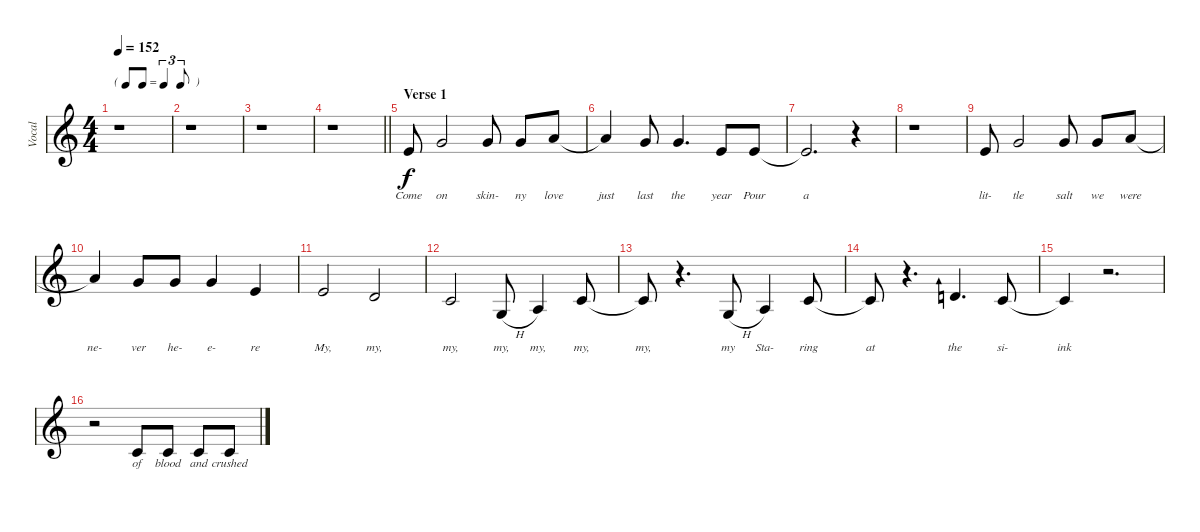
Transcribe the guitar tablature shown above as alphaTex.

\track ("Vocal" "Vocal") {instrument altosax}
\staff {score}
\tuning (E4 B3 G3 D3 A2 E2) {hide}
\ts (4 4)
\tf triplet8th
\tempo 152
\clef g2
\ks c
r.1{dy f} |
r.1 |
r.1 |
\barLineRight lightlight
r.1 |
\section ("" "Verse 1")
5.2.8{lyrics (0 "Come") lyrics (1 "") lyrics (2 "") lyrics (3 "") lyrics (4 "")} 3.1.2{lyrics (0 "on") lyrics (1 "") lyrics (2 "") lyrics (3 "") lyrics (4 "")} 3.1.8{lyrics (0 "skin-") lyrics (1 "") lyrics (2 "") lyrics (3 "") lyrics (4 "")} 3.1.8{lyrics (0 "ny") lyrics (1 "") lyrics (2 "") lyrics (3 "") lyrics (4 "")} 5.1.8{lyrics (0 "love") lyrics (1 "") lyrics (2 "") lyrics (3 "") lyrics (4 "")} |
5.1{t}.4{lyrics (0 "just") lyrics (1 "") lyrics (2 "") lyrics (3 "") lyrics (4 "")} 3.1.8{lyrics (0 "last") lyrics (1 "") lyrics (2 "") lyrics (3 "") lyrics (4 "")} 3.1.4{d lyrics (0 "the") lyrics (1 "") lyrics (2 "") lyrics (3 "") lyrics (4 "")} 0.1.8{lyrics (0 "year") lyrics (1 "") lyrics (2 "") lyrics (3 "") lyrics (4 "")} 0.1.8{lyrics (0 "Pour") lyrics (1 "") lyrics (2 "") lyrics (3 "") lyrics (4 "")} |
0.1{t}.2{d lyrics (0 "a") lyrics (1 "") lyrics (2 "") lyrics (3 "") lyrics (4 "")} r.4 |
r.1 |
0.1.8{lyrics (0 "lit-") lyrics (1 "") lyrics (2 "") lyrics (3 "") lyrics (4 "")} 3.1.2{lyrics (0 "tle") lyrics (1 "") lyrics (2 "") lyrics (3 "") lyrics (4 "")} 3.1.8{lyrics (0 "salt") lyrics (1 "") lyrics (2 "") lyrics (3 "") lyrics (4 "")} 3.1.8{lyrics (0 "we") lyrics (1 "") lyrics (2 "") lyrics (3 "") lyrics (4 "")} 5.1.8{lyrics (0 "were") lyrics (1 "") lyrics (2 "") lyrics (3 "") lyrics (4 "")} |
5.1{t}.4{lyrics (0 "ne-") lyrics (1 "") lyrics (2 "") lyrics (3 "") lyrics (4 "")} 3.1.8{lyrics (0 "ver") lyrics (1 "") lyrics (2 "") lyrics (3 "") lyrics (4 "")} 3.1.8{lyrics (0 "he-") lyrics (1 "") lyrics (2 "") lyrics (3 "") lyrics (4 "")} 3.1.4{lyrics (0 "e-") lyrics (1 "") lyrics (2 "") lyrics (3 "") lyrics (4 "")} 0.1.4{lyrics (0 "re") lyrics (1 "") lyrics (2 "") lyrics (3 "") lyrics (4 "")} |
0.1.2{lyrics (0 "My,") lyrics (1 "") lyrics (2 "") lyrics (3 "") lyrics (4 "")} 3.2.2{lyrics (0 "my,") lyrics (1 "") lyrics (2 "") lyrics (3 "") lyrics (4 "")} |
1.2.2{lyrics (0 "my,") lyrics (1 "") lyrics (2 "") lyrics (3 "") lyrics (4 "")} 0.3{h}.8{lyrics (0 "my,") lyrics (1 "") lyrics (2 "") lyrics (3 "") lyrics (4 "")} 2.3.4{lyrics (0 "my,") lyrics (1 "") lyrics (2 "") lyrics (3 "") lyrics (4 "")} 1.2.8{lyrics (0 "my,") lyrics (1 "") lyrics (2 "") lyrics (3 "") lyrics (4 "")} |
1.2{t}.8{lyrics (0 "my,") lyrics (1 "") lyrics (2 "") lyrics (3 "") lyrics (4 "")} r.4{d} 0.3{h}.8{lyrics (0 "my") lyrics (1 "") lyrics (2 "") lyrics (3 "") lyrics (4 "")} 2.3.4{lyrics (0 "Sta-") lyrics (1 "") lyrics (2 "") lyrics (3 "") lyrics (4 "")} 1.2.8{lyrics (0 "ring") lyrics (1 "") lyrics (2 "") lyrics (3 "") lyrics (4 "")} |
1.2{t}.8{lyrics (0 "at") lyrics (1 "") lyrics (2 "") lyrics (3 "") lyrics (4 "")} r.4{d} 2.3{be (custom 0 11 5 12 30 12 36 11 40 2 46 1 60 1)}.4{d lyrics (0 "the") lyrics (1 "") lyrics (2 "") lyrics (3 "") lyrics (4 "")} 1.2.8{lyrics (0 "si-") lyrics (1 "") lyrics (2 "") lyrics (3 "") lyrics (4 "")} |
1.2{t}.4{lyrics (0 "ink") lyrics (1 "") lyrics (2 "") lyrics (3 "") lyrics (4 "")} r.2{d} |
r.2 1.2.8{lyrics (0 "of") lyrics (1 "") lyrics (2 "") lyrics (3 "") lyrics (4 "")} 1.2.8{lyrics (0 "blood") lyrics (1 "") lyrics (2 "") lyrics (3 "") lyrics (4 "")} 1.2.8{lyrics (0 "and") lyrics (1 "") lyrics (2 "") lyrics (3 "") lyrics (4 "")} 1.2.8{lyrics (0 "crushed") lyrics (1 "") lyrics (2 "") lyrics (3 "") lyrics (4 "")}
